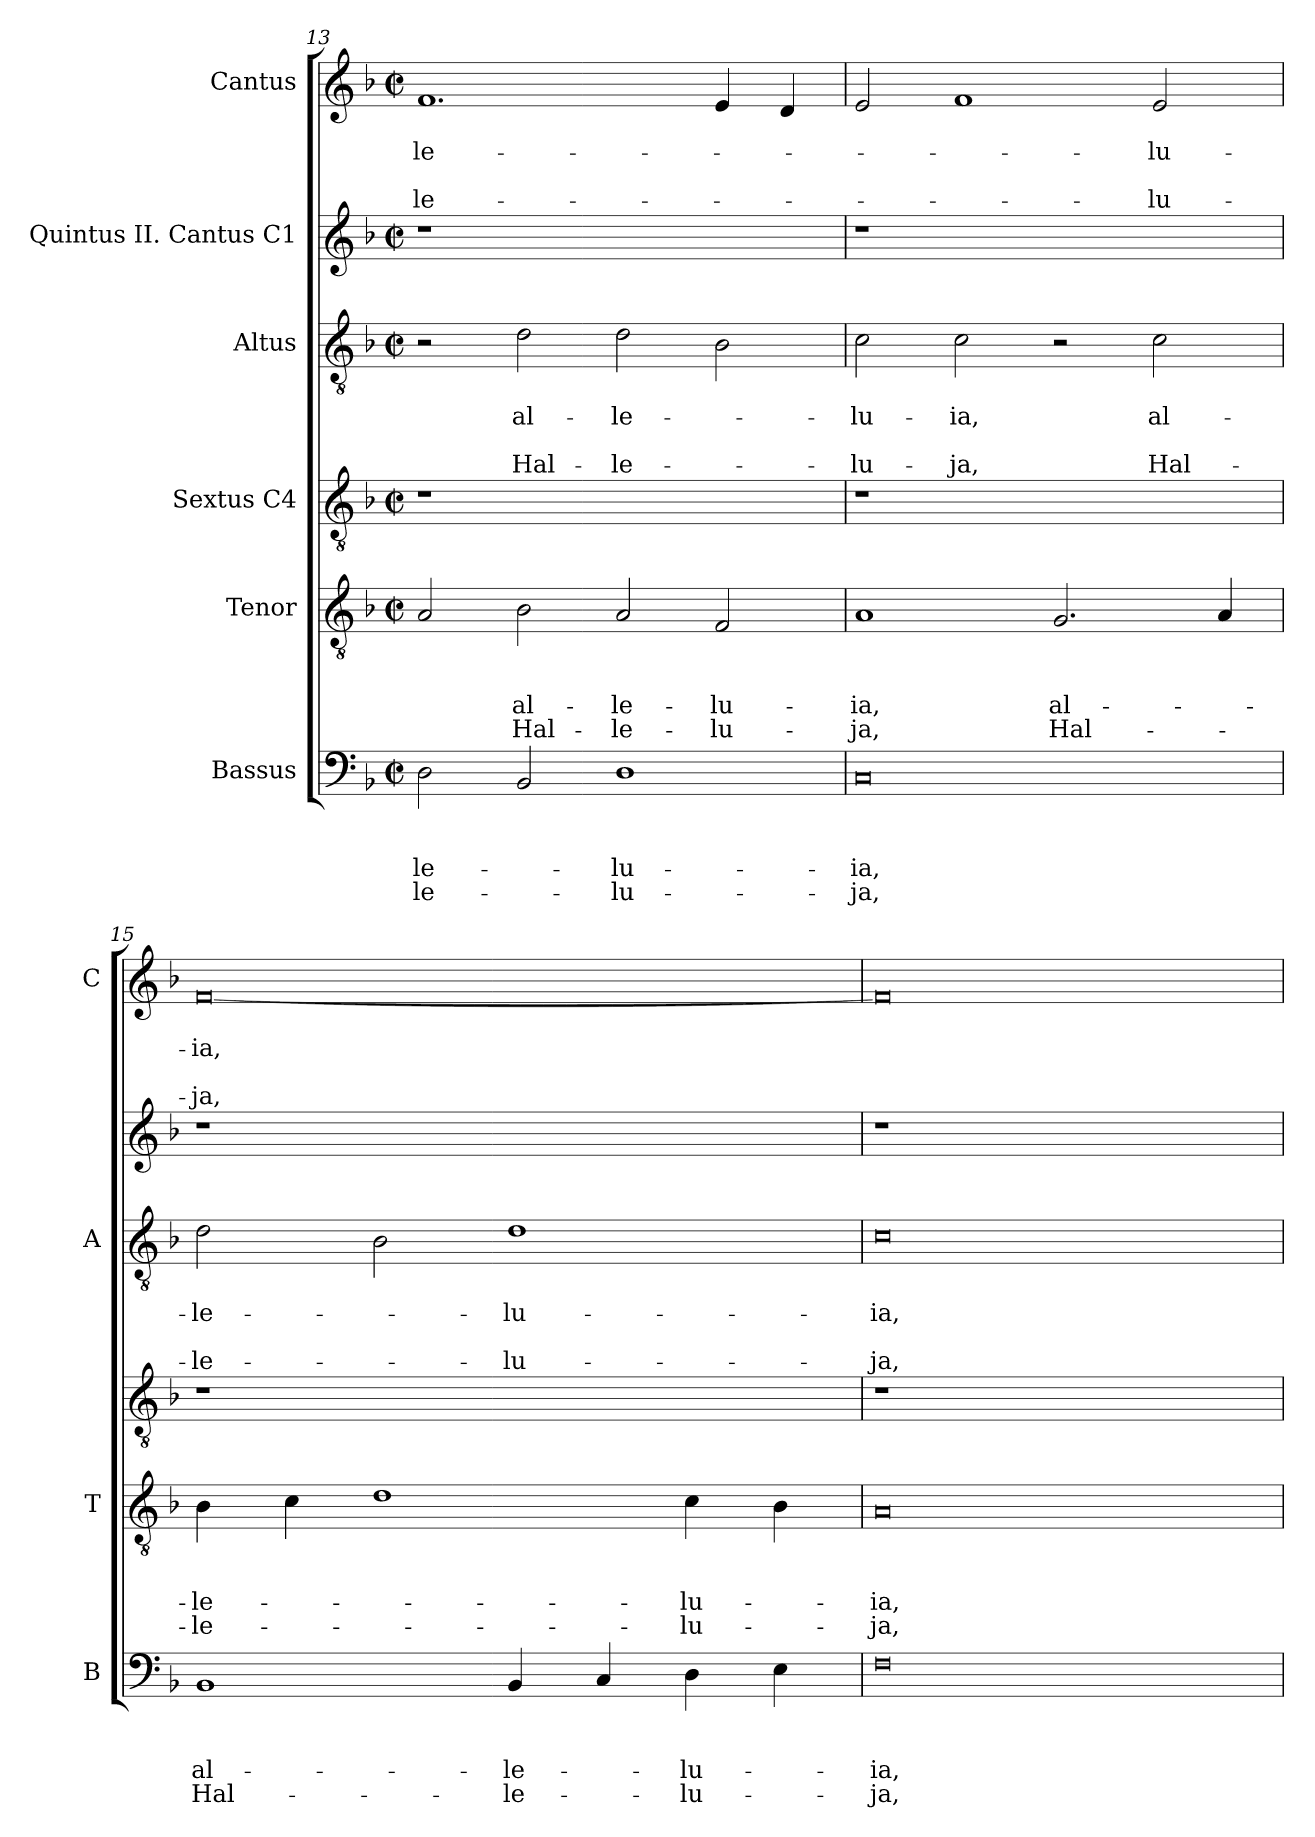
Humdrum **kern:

**kern	**text	**text	**text	**text	**kern	**text	**text	**text	**text	**kern	**kern	**text	**text	**text	**text	**kern	**kern	**text	**text	**text	**text
*part6	*part6	*part6	*part6	*part6	*part5	*part5	*part5	*part5	*part5	*part4	*part3	*part3	*part3	*part3	*part3	*part2	*part1	*part1	*part1	*part1	*part1
*staff6	*staff6	*staff6	*staff6	*staff6	*staff5	*staff5	*staff5	*staff5	*staff5	*staff4	*staff3	*staff3	*staff3	*staff3	*staff3	*staff2	*staff1	*staff1	*staff1	*staff1	*staff1
*I"Bassus	*	*	*	*	*I"Tenor	*	*	*	*	*I"Sextus C4	*I"Altus	*	*	*	*	*I"Quintus II. Cantus C1	*I"Cantus	*	*	*	*
*I'B	*	*	*	*	*I'T	*	*	*	*	*	*I'A	*	*	*	*	*	*I'C	*	*	*	*
*clefF4	*	*	*	*	*clefGv2	*	*	*	*	*clefGv2	*clefGv2	*	*	*	*	*clefG2	*clefG2	*	*	*	*
*k[b-]	*	*	*	*	*k[b-]	*	*	*	*	*k[b-]	*k[b-]	*	*	*	*	*k[b-]	*k[b-]	*	*	*	*
*F:	*	*	*	*	*F:	*	*	*	*	*F:	*F:	*	*	*	*	*F:	*F:	*	*	*	*
*M2/2	*	*	*	*	*M2/2	*	*	*	*	*M2/2	*M2/2	*	*	*	*	*M2/2	*M2/2	*	*	*	*
*met(c|)	*	*	*	*	*met(c|)	*	*	*	*	*met(c|)	*met(c|)	*	*	*	*	*met(c|)	*met(c|)	*	*	*	*
=13	=13	=13	=13	=13	=13	=13	=13	=13	=13	=13	=13	=13	=13	=13	=13	=13	=13	=13	=13	=13	=13
!	!	!	!LO:LY:b	!LO:LY:b	!	!	!	!	!	!	!	!	!	!	!	!	!	!	!LO:LY:b	!	!LO:LY:b
2D\	.	.	-le-	-le-	2A/	.	.	.	.	1r	2r	.	.	.	.	1r	1.f	.	-le-	.	-le-
!	!	!	!	!	!	!	!	!LO:LY:b	!LO:LY:b	!	!	!	!LO:LY:b	!	!LO:LY:b	!	!	!	!	!	!
2BB-/	.	.	.	.	2B-\	.	.	al-	Hal-	.	2d\	.	al-	.	Hal-	.	.	.	.	.	.
!	!	!	!LO:LY:b	!LO:LY:b	!	!	!	!LO:LY:b	!LO:LY:b	!	!	!	!LO:LY:b	!	!LO:LY:b	!	!	!	!	!	!
1D	.	.	-lu-	-lu-	2A/	.	.	-le-	-le-	1ryy	2d\	.	-le-	.	-le-	1ryy	.	.	.	.	.
!	!	!	!	!	!	!	!	!LO:LY:b	!LO:LY:b	!	!	!	!	!	!	!	!	!	!	!	!
.	.	.	.	.	2F/	.	.	-lu-	-lu-	.	2B-\	.	.	.	.	.	4e/	.	.	.	.
.	.	.	.	.	.	.	.	.	.	.	.	.	.	.	.	.	4d/	.	.	.	.
=14	=14	=14	=14	=14	=14	=14	=14	=14	=14	=14	=14	=14	=14	=14	=14	=14	=14	=14	=14	=14	=14
!	!	!	!LO:LY:b	!LO:LY:b	!	!	!	!LO:LY:b	!LO:LY:b	!	!	!	!LO:LY:b	!	!LO:LY:b	!	!	!	!	!	!
0C	.	.	-ia,	-ja,	1A	.	.	-ia,	-ja,	1r	2c\	.	-lu-	.	-lu-	1r	2e/	.	.	.	.
!	!	!	!	!	!	!	!	!	!	!	!	!	!LO:LY:b	!	!LO:LY:b	!	!	!	!	!	!
.	.	.	.	.	.	.	.	.	.	.	2c\	.	-ia,	.	-ja,	.	1f	.	.	.	.
!	!	!	!	!	!	!	!	!LO:LY:b	!LO:LY:b	!	!	!	!	!	!	!	!	!	!	!	!
.	.	.	.	.	2.G/	.	.	al-	Hal-	1ryy	2r	.	.	.	.	1ryy	.	.	.	.	.
!	!	!	!	!	!	!	!	!	!	!	!	!	!LO:LY:b	!	!LO:LY:b	!	!	!	!LO:LY:b	!	!LO:LY:b
.	.	.	.	.	.	.	.	.	.	.	2c\	.	al-	.	Hal-	.	2e/	.	-lu-	.	-lu-
.	.	.	.	.	4A/	.	.	.	.	.	.	.	.	.	.	.	.	.	.	.	.
=15	=15	=15	=15	=15	=15	=15	=15	=15	=15	=15	=15	=15	=15	=15	=15	=15	=15	=15	=15	=15	=15
!	!	!	!LO:LY:b	!LO:LY:b	!	!	!	!LO:LY:b	!LO:LY:b	!	!	!	!LO:LY:b	!	!LO:LY:b	!	!	!	!LO:LY:b	!	!LO:LY:b
1BB-	.	.	al-	Hal-	4B-\	.	.	-le-	-le-	1r	2d\	.	-le-	.	-le-	1r	[0f	.	-ia,	.	-ja,
.	.	.	.	.	4c\	.	.	.	.	.	.	.	.	.	.	.	.	.	.	.	.
.	.	.	.	.	1d	.	.	.	.	.	2B-\	.	.	.	.	.	.	.	.	.	.
!	!	!	!LO:LY:b	!LO:LY:b	!	!	!	!	!	!	!	!	!LO:LY:b	!	!LO:LY:b	!	!	!	!	!	!
4BB-/	.	.	-le-	-le-	.	.	.	.	.	1ryy	1d	.	-lu-	.	-lu-	1ryy	.	.	.	.	.
4C/	.	.	.	.	.	.	.	.	.	.	.	.	.	.	.	.	.	.	.	.	.
!	!	!	!LO:LY:b	!LO:LY:b	!	!	!	!LO:LY:b	!LO:LY:b	!	!	!	!	!	!	!	!	!	!	!	!
4D\	.	.	-lu-	-lu-	4c\	.	.	-lu-	-lu-	.	.	.	.	.	.	.	.	.	.	.	.
4E\	.	.	.	.	4B-\	.	.	.	.	.	.	.	.	.	.	.	.	.	.	.	.
=16	=16	=16	=16	=16	=16	=16	=16	=16	=16	=16	=16	=16	=16	=16	=16	=16	=16	=16	=16	=16	=16
!	!	!	!LO:LY:b	!LO:LY:b	!	!	!	!LO:LY:b	!LO:LY:b	!	!	!	!LO:LY:b	!	!LO:LY:b	!	!	!	!	!	!
0F	.	.	-ia,	-ja,	0A	.	.	-ia,	-ja,	1r	0c	.	-ia,	.	-ja,	1r	0f]	.	.	.	.
.	.	.	.	.	.	.	.	.	.	1ryy	.	.	.	.	.	1ryy	.	.	.	.	.
=	=	=	=	=	=	=	=	=	=	=	=	=	=	=	=	=	=	=	=	=	=
*-	*-	*-	*-	*-	*-	*-	*-	*-	*-	*-	*-	*-	*-	*-	*-	*-	*-	*-	*-	*-	*-
